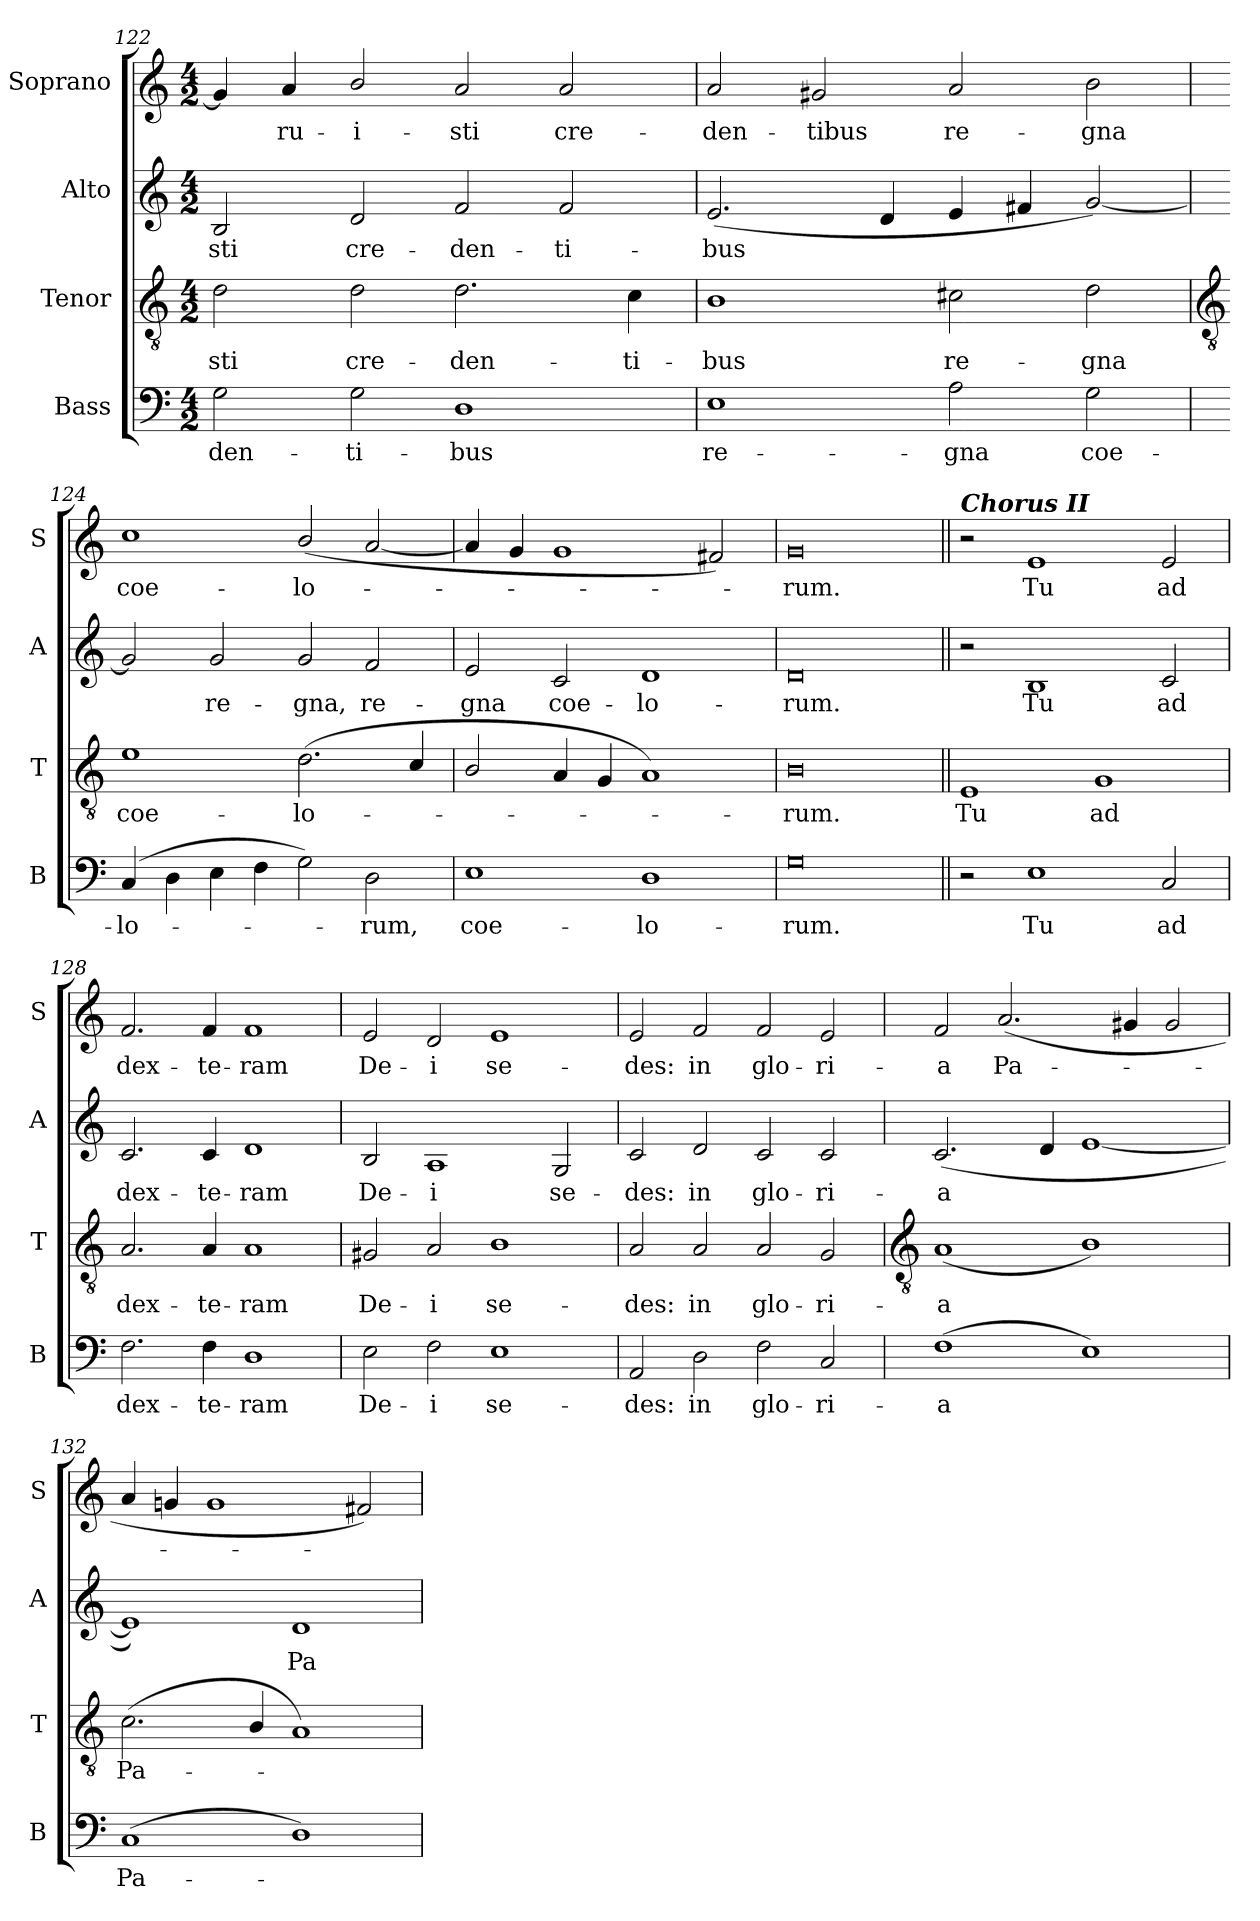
**kern	**text	**kern	**text	**kern	**text	**kern	**text
*part4	*part4	*part3	*part3	*part2	*part2	*part1	*part1
*staff4	*staff4	*staff3	*staff3	*staff2	*staff2	*staff1	*staff1
*I"Bass	*	*I"Tenor	*	*I"Alto	*	*I"Soprano	*
*I'B	*	*I'T	*	*I'A	*	*I'S	*
*clefF4	*	*clefGv2	*	*clefG2	*	*clefG2	*
*k[]	*	*k[]	*	*k[]	*	*k[]	*
*C:	*	*C:	*	*C:	*	*C:	*
*M4/2	*	*M4/2	*	*M4/2	*	*M4/2	*
=122	=122	=122	=122	=122	=122	=122	=122
!	!LO:LY:b	!	!LO:LY:b	!	!LO:LY:b	!	!
2G	-den-	2d	-sti	2B	-sti	4g]	.
!	!	!	!	!	!	!	!LO:LY:b
.	.	.	.	.	.	4a	ru-
!	!LO:LY:b	!	!LO:LY:b	!	!LO:LY:b	!	!LO:LY:b
2G	-ti-	2d	cre-	2d	cre-	2b/	-i-
!	!LO:LY:b	!	!LO:LY:b	!	!LO:LY:b	!	!LO:LY:b
1D	-bus	2.d	-den-	2f	-den-	2a	-sti
!	!	!	!	!	!LO:LY:b	!	!LO:LY:b
.	.	.	.	2f	-ti-	2a	cre-
!	!	!	!LO:LY:b	!	!	!	!
.	.	4c	-ti-	.	.	.	.
=123	=123	=123	=123	=123	=123	=123	=123
!	!LO:LY:b	!	!LO:LY:b	!	!LO:LY:b	!	!LO:LY:b
1E	re-	1B	-bus	(<2.e	-bus	2a	-den-
!	!	!	!	!	!	!	!LO:LY:b
.	.	.	.	.	.	2g#X	-tibus
.	.	.	.	4d	.	.	.
!	!LO:LY:b	!	!LO:LY:b	!	!	!	!LO:LY:b
2A	-gna	2c#X	re-	4e	.	2a	re-
.	.	.	.	4f#	.	.	.
!	!LO:LY:b	!	!LO:LY:b	!	!	!	!LO:LY:b
2G	coe-	2d	-gna	[2g)	.	2b	-gna
!!LO:LB:g=z
=124	=124	=124	=124	=124	=124	=124	=124
*	*	*clefGv2	*	*	*	*	*
!	!LO:LY:b	!	!LO:LY:b	!	!	!	!LO:LY:b
(>4C	-lo-	1e	coe-	2g]	.	1cc	coe-
4D	.	.	.	.	.	.	.
!	!	!	!	!	!LO:LY:b	!	!
4E	.	.	.	2g	re-	.	.
4F	.	.	.	.	.	.	.
!	!	!	!LO:LY:b	!	!LO:LY:b	!	!LO:LY:b
2G)	.	(<2.d	-lo-	2g	-gna,	(<2b/	-lo-
!	!LO:LY:b	!	!	!	!LO:LY:b	!	!
2D	rum,	.	.	2f	re-	[2a	.
.	.	4c/	.	.	.	.	.
=125	=125	=125	=125	=125	=125	=125	=125
!	!LO:LY:b	!	!	!	!LO:LY:b	!	!
1E	coe-	2B/	.	2e	-gna	4a]	.
.	.	.	.	.	.	4g	.
!	!	!	!	!	!LO:LY:b	!	!
.	.	4A	.	2c	coe-	1g	.
.	.	4G	.	.	.	.	.
!	!LO:LY:b	!	!	!	!LO:LY:b	!	!
1D	-lo-	1A)	.	1d	-lo-	.	.
.	.	.	.	.	.	2f#X)	.
=126	=126	=126	=126	=126	=126	=126	=126
!	!LO:LY:b	!	!LO:LY:b	!	!LO:LY:b	!	!LO:LY:b
0G	-rum.	0B	rum.	0d	-rum.	0g	rum.
=127||	=127||	=127||	=127||	=127||	=127||	=127||	=127||
!	!	!	!	!	!	!LO:TX:a:Bi:t=Chorus II	!
!	!	!	!LO:LY:b	!	!	!	!
2r	.	1E	Tu	2r	.	2r	.
!	!LO:LY:b	!	!	!	!LO:LY:b	!	!LO:LY:b
1E	Tu	.	.	1B	Tu	1e	Tu
!	!	!	!LO:LY:b	!	!	!	!
.	.	1G	ad	.	.	.	.
!	!LO:LY:b	!	!	!	!LO:LY:b	!	!LO:LY:b
2C	ad	.	.	2c	ad	2e	ad
=128	=128	=128	=128	=128	=128	=128	=128
!	!LO:LY:b	!	!LO:LY:b	!	!LO:LY:b	!	!LO:LY:b
2.F	dex-	2.A	dex-	2.c	dex-	2.f	dex-
!	!LO:LY:b	!	!LO:LY:b	!	!LO:LY:b	!	!LO:LY:b
4F	-te-	4A	-te-	4c	-te-	4f	-te-
!	!LO:LY:b	!	!LO:LY:b	!	!LO:LY:b	!	!LO:LY:b
1D	-ram	1A	-ram	1d	-ram	1f	-ram
=129	=129	=129	=129	=129	=129	=129	=129
!	!LO:LY:b	!	!LO:LY:b	!	!LO:LY:b	!	!LO:LY:b
2E	De-	2G#X	De-	2B	De-	2e	De-
!	!LO:LY:b	!	!LO:LY:b	!	!LO:LY:b	!	!LO:LY:b
2F	-i	2A	-i	1A	-i	2d	-i
!	!LO:LY:b	!	!LO:LY:b	!	!	!	!LO:LY:b
1E	se-	1B	se-	.	.	1e	se-
!	!	!	!	!	!LO:LY:b	!	!
.	.	.	.	2G	se-	.	.
=130	=130	=130	=130	=130	=130	=130	=130
!	!LO:LY:b	!	!LO:LY:b	!	!LO:LY:b	!	!LO:LY:b
2AA	-des:	2A	-des:	2c	-des:	2e	-des:
!	!LO:LY:b	!	!LO:LY:b	!	!LO:LY:b	!	!LO:LY:b
2D	in	2A	in	2d	in	2f	in
!	!LO:LY:b	!	!LO:LY:b	!	!LO:LY:b	!	!LO:LY:b
2F	glo-	2A	glo-	2c	glo-	2f	glo-
!	!LO:LY:b	!	!LO:LY:b	!	!LO:LY:b	!	!LO:LY:b
2C	-ri-	2G	-ri-	2c	-ri-	2e	-ri-
!!LO:LB:g=z
=131	=131	=131	=131	=131	=131	=131	=131
*	*	*clefGv2	*	*	*	*	*
!	!LO:LY:b	!	!LO:LY:b	!	!LO:LY:b	!	!LO:LY:b
(>1F	-a	(<1A	-a	(<2.c	-a	2f	-a
!	!	!	!	!	!	!	!LO:LY:b
.	.	.	.	.	.	(<2.a	Pa-
.	.	.	.	4d	.	.	.
1E)	.	1B/)	.	[1e	.	.	.
.	.	.	.	.	.	4g#X	.
.	.	.	.	.	.	2g#	.
=132	=132	=132	=132	=132	=132	=132	=132
!	!LO:LY:b	!	!LO:LY:b	!	!	!	!
(<1C	Pa-	(<2.c	Pa-	1e])	.	4a	.
.	.	.	.	.	.	4gn	.
.	.	.	.	.	.	1g	.
.	.	4B/	.	.	.	.	.
!	!	!	!	!	!LO:LY:b	!	!
1D)	.	1A)	.	1d	Pa-	.	.
.	.	.	.	.	.	2f#X)	.
=	=	=	=	=	=	=	=
*-	*-	*-	*-	*-	*-	*-	*-
